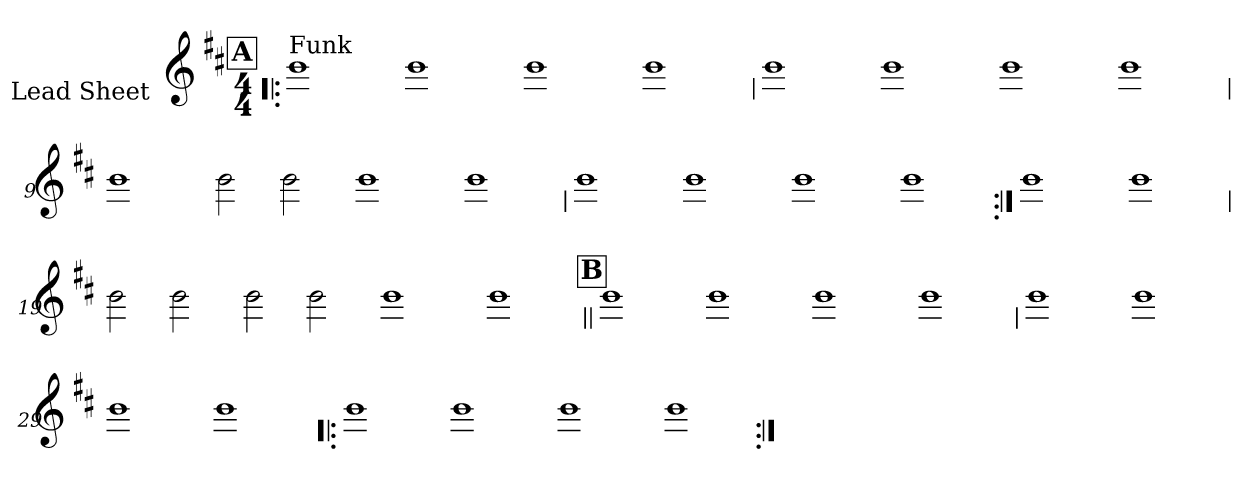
**kern
*part1
*staff1
*I"Lead Sheet
*stria0
*clefG2
*k[f#c#]
*b:
*M4/4
!!LO:REH:place=s1:a:t=A
=1!|:
!LO:TX:a:t=Funk
1b
=2-
1b
=3-
1b
=4-
1b
!!LO:LB:g=z
=5
1b
=6-
1b
=7-
1b
=8-
1b
!!LO:LB:g=z
=9
1b
=10-
2b
2b
=11-
1b
=12-
1b
!!LO:LB:g=z
=13
1b
=14-
1b
=15-
1b
=16-
1b
!!LO:LB:g=z
=17:|!
1b
=18-
1b
!!LO:LB:g=z
=19
2b
2b
=20-
2b
2b
=21-
1b
=22-
1b
!!LO:LB:g=z
!!LO:REH:place=s1:a:t=B
=23||
1b
=24-
1b
=25-
1b
=26-
1b
!!LO:LB:g=z
=27
1b
=28-
1b
=29-
1b
=30-
1b
!!LO:LB:g=z
=31!|:
1b
=32-
1b
=33-
1b
=34-
1b
=:|!
*-
